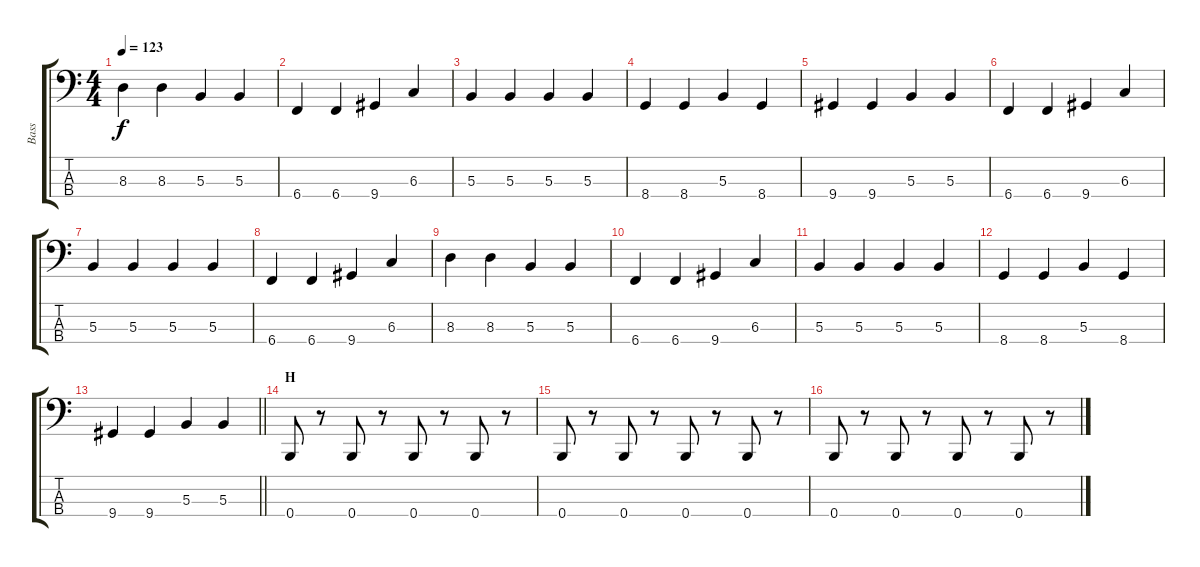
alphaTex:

\track ("Bass" "Bass") {instrument electricbassfinger}
\staff {score tabs}
\tuning (E2 B1 Gb1 B0) {hide}
\ts (4 4)
\tempo 123
\clef f4
\ks c
8.3.4{dy f} 8.3.4 5.3.4 5.3.4 |
6.4.4 6.4.4 9.4.4 6.3.4 |
5.3.4 5.3.4 5.3.4 5.3.4 |
8.4.4 8.4.4 5.3.4 8.4.4 |
9.4.4 9.4.4 5.3.4 5.3.4 |
6.4.4 6.4.4 9.4.4 6.3.4 |
5.3.4 5.3.4 5.3.4 5.3.4 |
6.4.4 6.4.4 9.4.4 6.3.4 |
8.3.4 8.3.4 5.3.4 5.3.4 |
6.4.4 6.4.4 9.4.4 6.3.4 |
5.3.4 5.3.4 5.3.4 5.3.4 |
8.4.4 8.4.4 5.3.4 8.4.4 |
\barLineRight lightlight
9.4.4 9.4.4 5.3.4 5.3.4 |
\section ("" "H")
0.4.8 r.8 0.4.8 r.8 0.4.8 r.8 0.4.8 r.8 |
0.4.8 r.8 0.4.8 r.8 0.4.8 r.8 0.4.8 r.8 |
0.4.8 r.8 0.4.8 r.8 0.4.8 r.8 0.4.8 r.8
